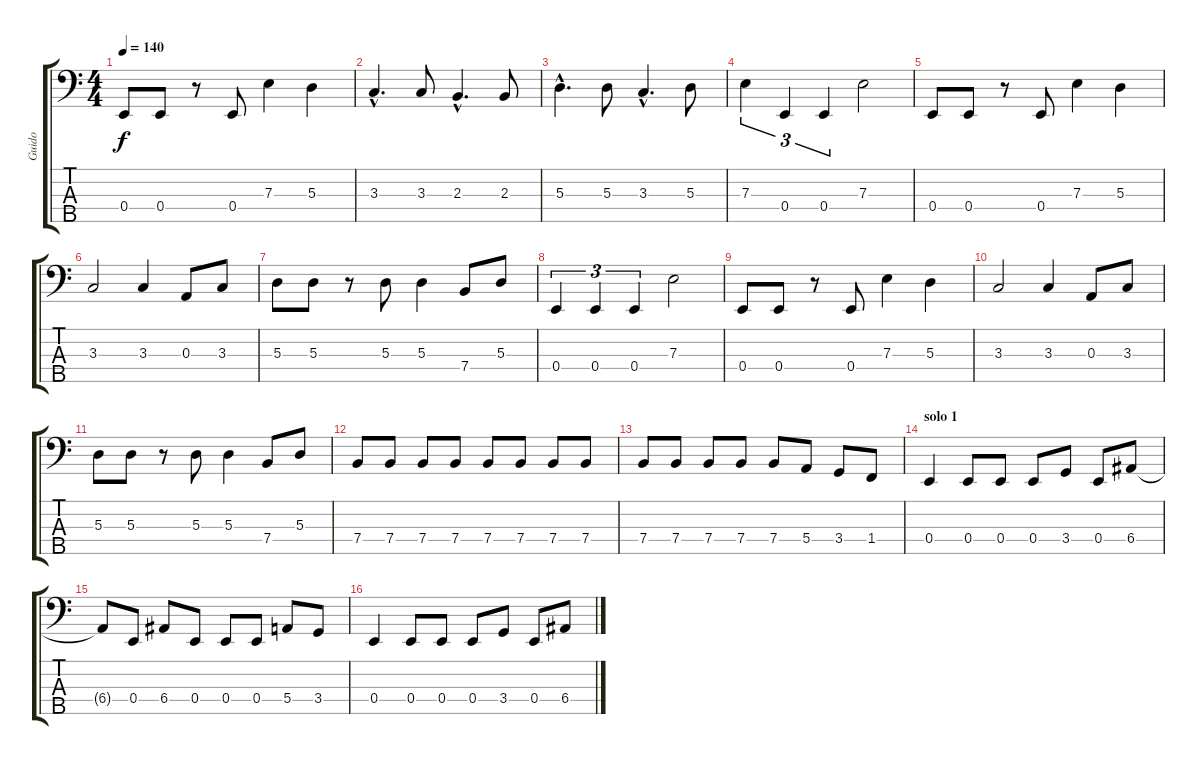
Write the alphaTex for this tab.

\track ("Guido" "Guido") {instrument electricbasspick}
\staff {score tabs}
\tuning (G2 D2 A1 E1 B0) {hide}
\ts (4 4)
\tempo 140
\clef f4
\ks c
0.4.8{dy f} 0.4.8 r.8 0.4.8 7.3.4 5.3.4 |
3.3{hac}.4{d} 3.3.8 2.3{hac}.4{d} 2.3.8 |
5.3{hac}.4{d} 5.3.8 3.3{hac}.4{d} 5.3.8 |
7.3.4{tu (3 2)} 0.4.4{tu (3 2)} 0.4.4{tu (3 2)} 7.3.2 |
0.4.8 0.4.8 r.8 0.4.8 7.3.4 5.3.4 |
3.3.2 3.3.4 0.3.8 3.3.8 |
5.3.8 5.3.8 r.8 5.3.8 5.3.4 7.4.8 5.3.8 |
0.4.4{tu (3 2)} 0.4.4{tu (3 2)} 0.4.4{tu (3 2)} 7.3.2 |
0.4.8 0.4.8 r.8 0.4.8 7.3.4 5.3.4 |
3.3.2 3.3.4 0.3.8 3.3.8 |
5.3.8 5.3.8 r.8 5.3.8 5.3.4 7.4.8 5.3.8 |
7.4.8 7.4.8 7.4.8 7.4.8 7.4.8 7.4.8 7.4.8 7.4.8 |
7.4.8 7.4.8 7.4.8 7.4.8 7.4.8 5.4.8 3.4.8 1.4.8 |
\section ("" "solo 1")
0.4.4 0.4.8 0.4.8 0.4.8 3.4.8 0.4.8 6.4.8 |
6.4{t}.8 0.4.8 6.4.8 0.4.8 0.4.8 0.4.8 5.4.8 3.4.8 |
0.4.4 0.4.8 0.4.8 0.4.8 3.4.8 0.4.8 6.4.8
